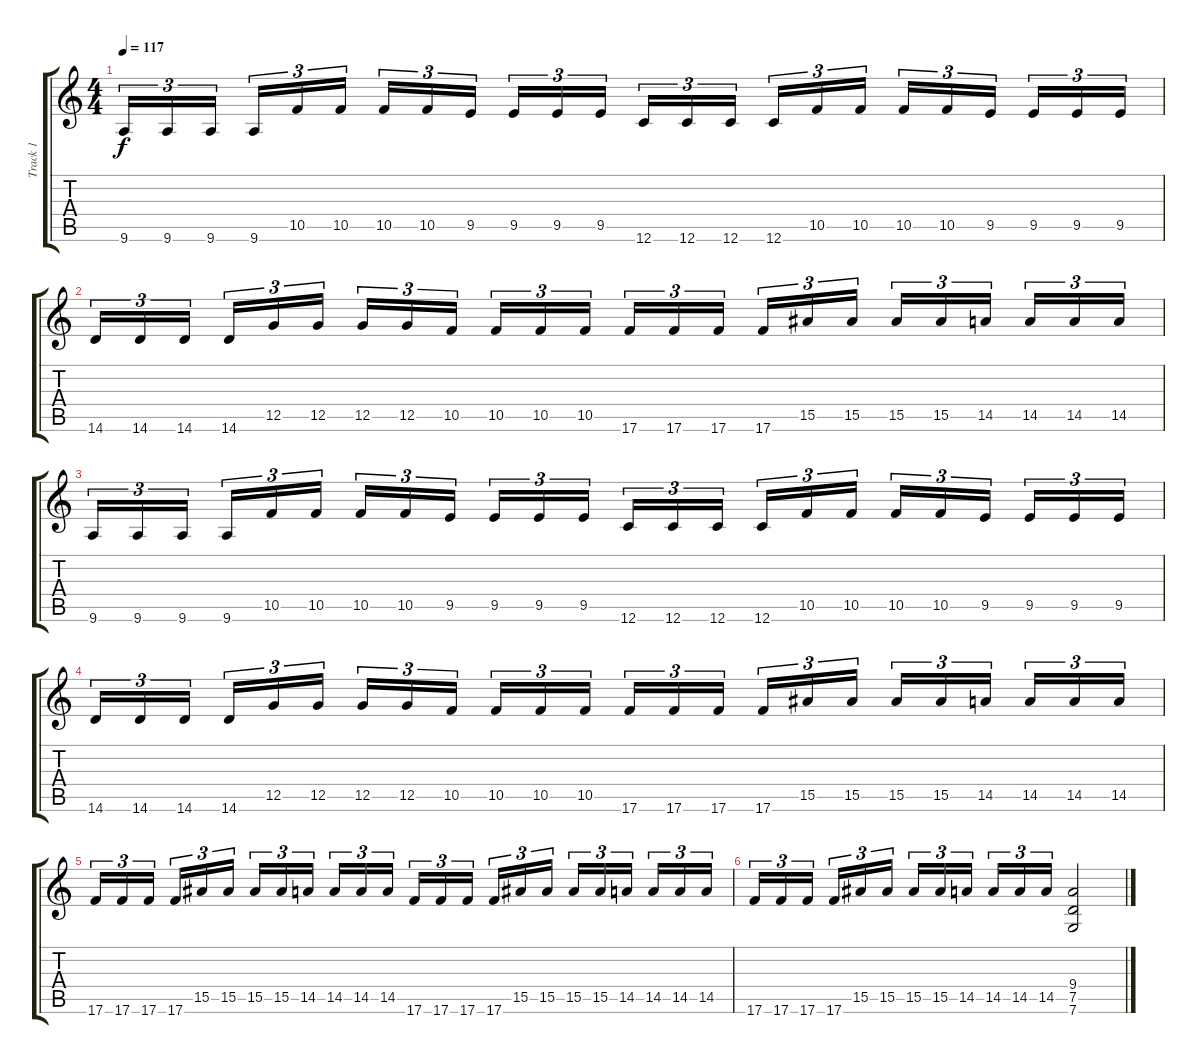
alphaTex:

\track ("Track 1" "Track 1") {instrument distortionguitar}
\staff {score tabs}
\tuning (D4 A3 F3 C3 G2 C2) {hide}
\ts (4 4)
\tempo 117
\clef g2
\ks c
9.6.16{tu (3 2) dy f} 9.6.16{tu (3 2)} 9.6.16{tu (3 2) beam splitsecondary} 9.6.16{tu (3 2)} 10.5.16{tu (3 2)} 10.5.16{tu (3 2)} 10.5.16{tu (3 2)} 10.5.16{tu (3 2)} 9.5.16{tu (3 2) beam splitsecondary} 9.5.16{tu (3 2)} 9.5.16{tu (3 2)} 9.5.16{tu (3 2)} 12.6.16{tu (3 2)} 12.6.16{tu (3 2)} 12.6.16{tu (3 2) beam splitsecondary} 12.6.16{tu (3 2)} 10.5.16{tu (3 2)} 10.5.16{tu (3 2)} 10.5.16{tu (3 2)} 10.5.16{tu (3 2)} 9.5.16{tu (3 2) beam splitsecondary} 9.5.16{tu (3 2)} 9.5.16{tu (3 2)} 9.5.16{tu (3 2)} |
14.6.16{tu (3 2)} 14.6.16{tu (3 2)} 14.6.16{tu (3 2) beam splitsecondary} 14.6.16{tu (3 2)} 12.5.16{tu (3 2)} 12.5.16{tu (3 2)} 12.5.16{tu (3 2)} 12.5.16{tu (3 2)} 10.5.16{tu (3 2) beam splitsecondary} 10.5.16{tu (3 2)} 10.5.16{tu (3 2)} 10.5.16{tu (3 2)} 17.6.16{tu (3 2)} 17.6.16{tu (3 2)} 17.6.16{tu (3 2) beam splitsecondary} 17.6.16{tu (3 2)} 15.5.16{tu (3 2)} 15.5.16{tu (3 2)} 15.5.16{tu (3 2)} 15.5.16{tu (3 2)} 14.5.16{tu (3 2) beam splitsecondary} 14.5.16{tu (3 2)} 14.5.16{tu (3 2)} 14.5.16{tu (3 2)} |
9.6.16{tu (3 2)} 9.6.16{tu (3 2)} 9.6.16{tu (3 2) beam splitsecondary} 9.6.16{tu (3 2)} 10.5.16{tu (3 2)} 10.5.16{tu (3 2)} 10.5.16{tu (3 2)} 10.5.16{tu (3 2)} 9.5.16{tu (3 2) beam splitsecondary} 9.5.16{tu (3 2)} 9.5.16{tu (3 2)} 9.5.16{tu (3 2)} 12.6.16{tu (3 2)} 12.6.16{tu (3 2)} 12.6.16{tu (3 2) beam splitsecondary} 12.6.16{tu (3 2)} 10.5.16{tu (3 2)} 10.5.16{tu (3 2)} 10.5.16{tu (3 2)} 10.5.16{tu (3 2)} 9.5.16{tu (3 2) beam splitsecondary} 9.5.16{tu (3 2)} 9.5.16{tu (3 2)} 9.5.16{tu (3 2)} |
14.6.16{tu (3 2)} 14.6.16{tu (3 2)} 14.6.16{tu (3 2) beam splitsecondary} 14.6.16{tu (3 2)} 12.5.16{tu (3 2)} 12.5.16{tu (3 2)} 12.5.16{tu (3 2)} 12.5.16{tu (3 2)} 10.5.16{tu (3 2) beam splitsecondary} 10.5.16{tu (3 2)} 10.5.16{tu (3 2)} 10.5.16{tu (3 2)} 17.6.16{tu (3 2)} 17.6.16{tu (3 2)} 17.6.16{tu (3 2) beam splitsecondary} 17.6.16{tu (3 2)} 15.5.16{tu (3 2)} 15.5.16{tu (3 2)} 15.5.16{tu (3 2)} 15.5.16{tu (3 2)} 14.5.16{tu (3 2) beam splitsecondary} 14.5.16{tu (3 2)} 14.5.16{tu (3 2)} 14.5.16{tu (3 2)} |
17.6.16{tu (3 2)} 17.6.16{tu (3 2)} 17.6.16{tu (3 2) beam splitsecondary} 17.6.16{tu (3 2)} 15.5.16{tu (3 2)} 15.5.16{tu (3 2)} 15.5.16{tu (3 2)} 15.5.16{tu (3 2)} 14.5.16{tu (3 2) beam splitsecondary} 14.5.16{tu (3 2)} 14.5.16{tu (3 2)} 14.5.16{tu (3 2)} 17.6.16{tu (3 2)} 17.6.16{tu (3 2)} 17.6.16{tu (3 2) beam splitsecondary} 17.6.16{tu (3 2)} 15.5.16{tu (3 2)} 15.5.16{tu (3 2)} 15.5.16{tu (3 2)} 15.5.16{tu (3 2)} 14.5.16{tu (3 2) beam splitsecondary} 14.5.16{tu (3 2)} 14.5.16{tu (3 2)} 14.5.16{tu (3 2)} |
17.6.16{tu (3 2)} 17.6.16{tu (3 2)} 17.6.16{tu (3 2) beam splitsecondary} 17.6.16{tu (3 2)} 15.5.16{tu (3 2)} 15.5.16{tu (3 2)} 15.5.16{tu (3 2)} 15.5.16{tu (3 2)} 14.5.16{tu (3 2) beam splitsecondary} 14.5.16{tu (3 2)} 14.5.16{tu (3 2)} 14.5.16{tu (3 2)} (9.4 7.5 7.6).2
